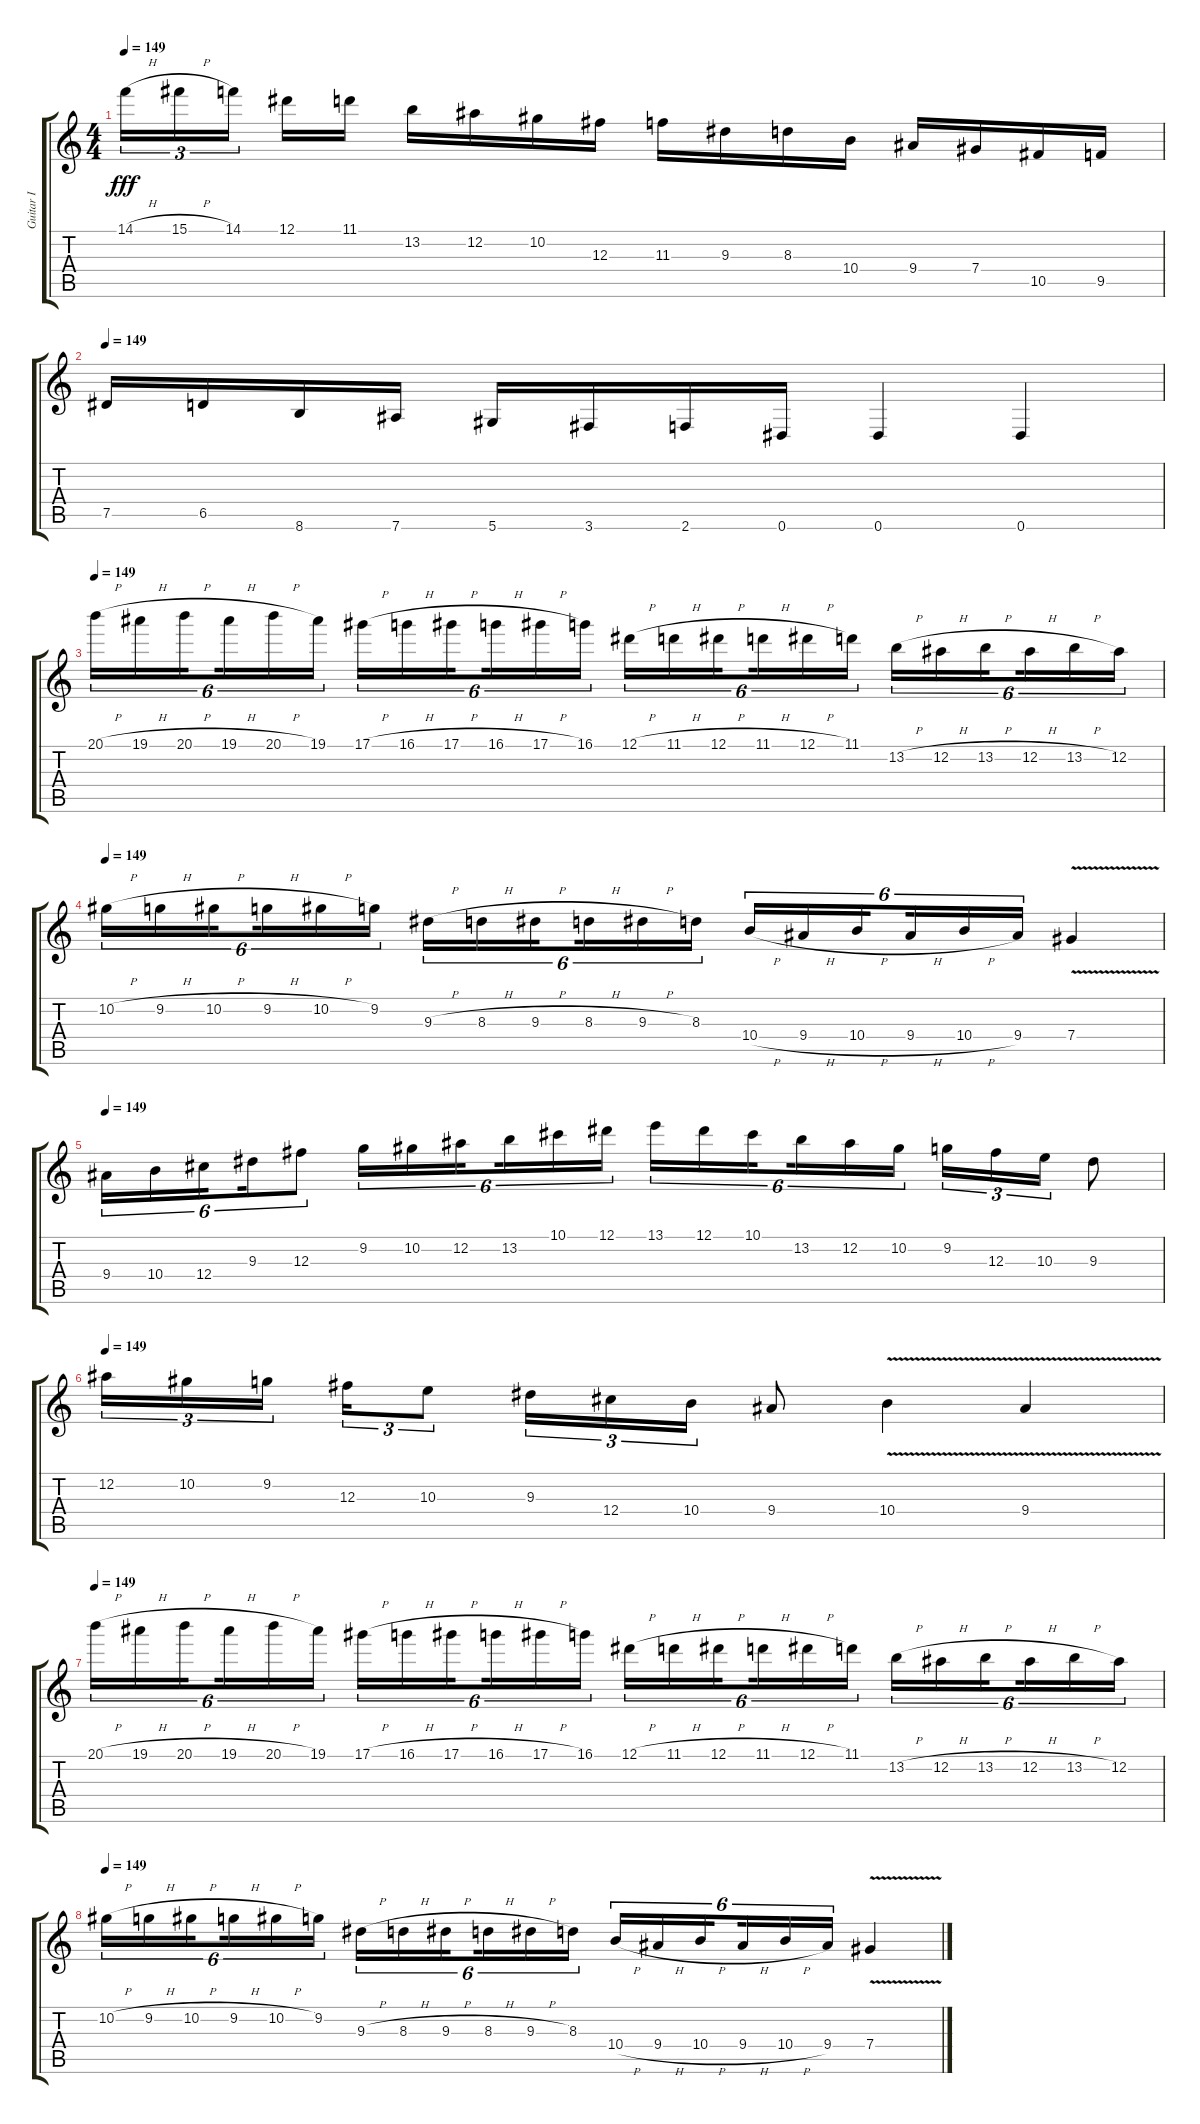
\track ("Guitar I" "Guitar I") {instrument overdrivenguitar}
\staff {score tabs}
\tuning (Eb4 Bb3 Gb3 Db3 Ab2 Eb2) {hide}
\ts (4 4)
\tempo 149
\clef g2
\ks c
14.1{h}.16{tu (3 2) dy fff} 15.1{h}.16{tu (3 2)} 14.1.16{tu (3 2) beam splitsecondary} 12.1.16 11.1.16 13.2.16 12.2.16 10.2.16 12.3.16 11.3.16 9.3.16 8.3.16 10.4.16 9.4.16 7.4.16 10.5.16 9.5.16 |
\tempo 149
7.5.16 6.5.16 8.6.16 7.6.16 5.6.16 3.6.16 2.6.16 0.6.16 0.6.4 0.6.4 |
\tempo 149
20.1{h}.16{tu (6 4)} 19.1{h}.16{tu (6 4)} 20.1{h}.16{tu (6 4) beam splitsecondary} 19.1{h}.16{tu (6 4)} 20.1{h}.16{tu (6 4)} 19.1.16{tu (6 4)} 17.1{h}.16{tu (6 4)} 16.1{h}.16{tu (6 4)} 17.1{h}.16{tu (6 4) beam splitsecondary} 16.1{h}.16{tu (6 4)} 17.1{h}.16{tu (6 4)} 16.1.16{tu (6 4)} 12.1{h}.16{tu (6 4)} 11.1{h}.16{tu (6 4)} 12.1{h}.16{tu (6 4) beam splitsecondary} 11.1{h}.16{tu (6 4)} 12.1{h}.16{tu (6 4)} 11.1.16{tu (6 4)} 13.2{h}.16{tu (6 4)} 12.2{h}.16{tu (6 4)} 13.2{h}.16{tu (6 4) beam splitsecondary} 12.2{h}.16{tu (6 4)} 13.2{h}.16{tu (6 4)} 12.2.16{tu (6 4)} |
\tempo 149
10.2{h}.16{tu (6 4)} 9.2{h}.16{tu (6 4)} 10.2{h}.16{tu (6 4) beam splitsecondary} 9.2{h}.16{tu (6 4)} 10.2{h}.16{tu (6 4)} 9.2.16{tu (6 4)} 9.3{h}.16{tu (6 4)} 8.3{h}.16{tu (6 4)} 9.3{h}.16{tu (6 4) beam splitsecondary} 8.3{h}.16{tu (6 4)} 9.3{h}.16{tu (6 4)} 8.3.16{tu (6 4)} 10.4{h}.16{tu (6 4)} 9.4{h}.16{tu (6 4)} 10.4{h}.16{tu (6 4) beam splitsecondary} 9.4{h}.16{tu (6 4)} 10.4{h}.16{tu (6 4)} 9.4.16{tu (6 4)} 7.4{v}.4 |
\tempo 149
9.4.16{tu (6 4)} 10.4.16{tu (6 4)} 12.4.16{tu (6 4) beam splitsecondary} 9.3.16{tu (6 4)} 12.3.8{tu (6 4)} 9.2.16{tu (6 4)} 10.2.16{tu (6 4)} 12.2.16{tu (6 4) beam splitsecondary} 13.2.16{tu (6 4)} 10.1.16{tu (6 4)} 12.1.16{tu (6 4)} 13.1.16{tu (6 4)} 12.1.16{tu (6 4)} 10.1.16{tu (6 4) beam splitsecondary} 13.2.16{tu (6 4)} 12.2.16{tu (6 4)} 10.2.16{tu (6 4)} 9.2.16{tu (3 2)} 12.3.16{tu (3 2)} 10.3.16{tu (3 2)} 9.3.8 |
\tempo 149
12.2.16{tu (3 2)} 10.2.16{tu (3 2)} 9.2.16{tu (3 2) beam splitsecondary} 12.3.16{tu (3 2)} 10.3.8{tu (3 2)} 9.3.16{tu (3 2)} 12.4.16{tu (3 2)} 10.4.16{tu (3 2)} 9.4.8 10.4{v}.4 9.4{v}.4 |
\tempo 149
20.1{h}.16{tu (6 4)} 19.1{h}.16{tu (6 4)} 20.1{h}.16{tu (6 4) beam splitsecondary} 19.1{h}.16{tu (6 4)} 20.1{h}.16{tu (6 4)} 19.1.16{tu (6 4)} 17.1{h}.16{tu (6 4)} 16.1{h}.16{tu (6 4)} 17.1{h}.16{tu (6 4) beam splitsecondary} 16.1{h}.16{tu (6 4)} 17.1{h}.16{tu (6 4)} 16.1.16{tu (6 4)} 12.1{h}.16{tu (6 4)} 11.1{h}.16{tu (6 4)} 12.1{h}.16{tu (6 4) beam splitsecondary} 11.1{h}.16{tu (6 4)} 12.1{h}.16{tu (6 4)} 11.1.16{tu (6 4)} 13.2{h}.16{tu (6 4)} 12.2{h}.16{tu (6 4)} 13.2{h}.16{tu (6 4) beam splitsecondary} 12.2{h}.16{tu (6 4)} 13.2{h}.16{tu (6 4)} 12.2.16{tu (6 4)} |
\tempo 149
10.2{h}.16{tu (6 4)} 9.2{h}.16{tu (6 4)} 10.2{h}.16{tu (6 4) beam splitsecondary} 9.2{h}.16{tu (6 4)} 10.2{h}.16{tu (6 4)} 9.2.16{tu (6 4)} 9.3{h}.16{tu (6 4)} 8.3{h}.16{tu (6 4)} 9.3{h}.16{tu (6 4) beam splitsecondary} 8.3{h}.16{tu (6 4)} 9.3{h}.16{tu (6 4)} 8.3.16{tu (6 4)} 10.4{h}.16{tu (6 4)} 9.4{h}.16{tu (6 4)} 10.4{h}.16{tu (6 4) beam splitsecondary} 9.4{h}.16{tu (6 4)} 10.4{h}.16{tu (6 4)} 9.4.16{tu (6 4)} 7.4{v}.4
